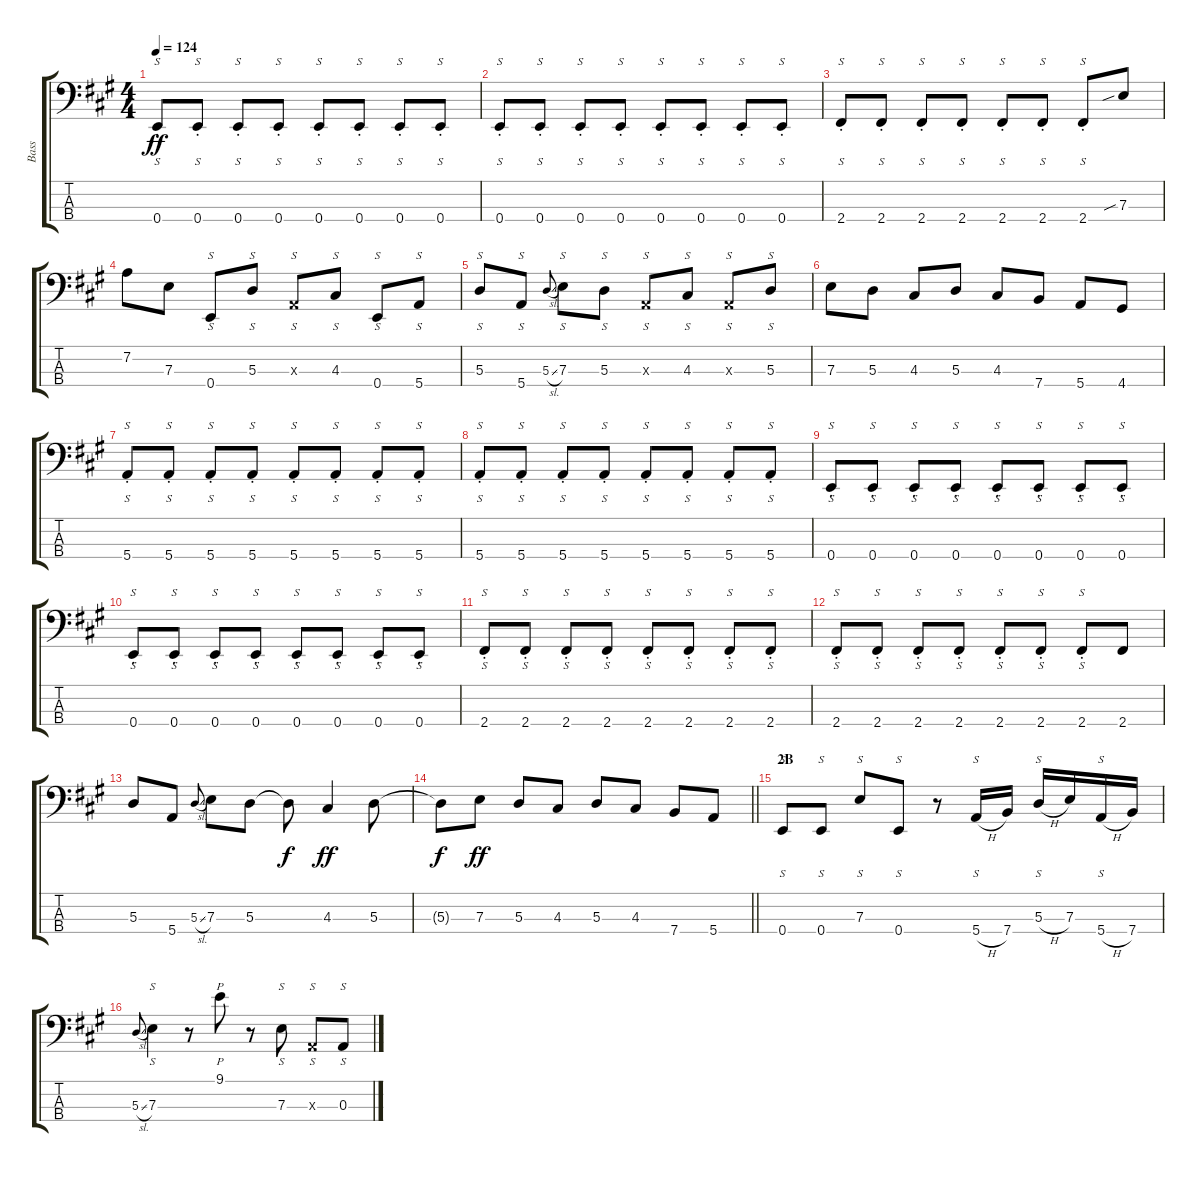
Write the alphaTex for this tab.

\track ("Bass" "Bass") {instrument slapbass2}
\staff {score tabs}
\tuning (G2 D2 A1 E1) {hide}
\ts (4 4)
\tempo 124
\clef f4
\ks a
0.4{st}.8{s dy ff} 0.4{st}.8{s} 0.4{st}.8{s} 0.4{st}.8{s} 0.4{st}.8{s} 0.4{st}.8{s} 0.4{st}.8{s} 0.4{st}.8{s} |
0.4{st}.8{s} 0.4{st}.8{s} 0.4{st}.8{s} 0.4{st}.8{s} 0.4{st}.8{s} 0.4{st}.8{s} 0.4{st}.8{s} 0.4{st}.8{s} |
2.4{st}.8{s} 2.4{st}.8{s} 2.4{st}.8{s} 2.4{st}.8{s} 2.4{st}.8{s} 2.4{st}.8{s} 2.4{st}.8{s} 7.3{sib}.8 |
7.2.8 7.3.8 0.4.8{s} 5.3.8{s} 0.3{x}.8{s} 4.3.8{s} 0.4.8{s} 5.4.8{s} |
5.3.8{s} 5.4.8{s} 5.3{sl}.8{gr onbeat} 7.3.8{s} 5.3.8{s} 0.3{x}.8{s} 4.3.8{s} 0.3{x}.8{s} 5.3.8{s} |
7.3.8 5.3.8 4.3.8 5.3.8 4.3.8 7.4.8 5.4.8 4.4.8 |
5.4{st}.8{s} 5.4{st}.8{s} 5.4{st}.8{s} 5.4{st}.8{s} 5.4{st}.8{s} 5.4{st}.8{s} 5.4{st}.8{s} 5.4{st}.8{s} |
5.4{st}.8{s} 5.4{st}.8{s} 5.4{st}.8{s} 5.4{st}.8{s} 5.4{st}.8{s} 5.4{st}.8{s} 5.4{st}.8{s} 5.4{st}.8{s} |
0.4{st}.8{s} 0.4{st}.8{s} 0.4{st}.8{s} 0.4{st}.8{s} 0.4{st}.8{s} 0.4{st}.8{s} 0.4{st}.8{s} 0.4{st}.8{s} |
0.4{st}.8{s} 0.4{st}.8{s} 0.4{st}.8{s} 0.4{st}.8{s} 0.4{st}.8{s} 0.4{st}.8{s} 0.4{st}.8{s} 0.4{st}.8{s} |
2.4{st}.8{s} 2.4{st}.8{s} 2.4{st}.8{s} 2.4{st}.8{s} 2.4{st}.8{s} 2.4{st}.8{s} 2.4{st}.8{s} 2.4{st}.8{s} |
2.4{st}.8{s} 2.4{st}.8{s} 2.4{st}.8{s} 2.4{st}.8{s} 2.4{st}.8{s} 2.4{st}.8{s} 2.4{st}.8{s} 2.4.8 |
5.3.8 5.4.8 5.3{sl}.8{gr onbeat} 7.3.8 5.3.8 5.3{t}.8{dy f} 4.3.4{dy ff} 5.3.8 |
\barLineRight lightlight
5.3{t}.8{dy f} 7.3.8{dy ff} 5.3.8 4.3.8 5.3.8 4.3.8 7.4.8 5.4.8 |
\section ("" "2B")
0.4.8{s} 0.4.8{s} 7.3.8{s} 0.4.8{s} r.8 5.4{h}.16{s} 7.4.16 5.3{h}.16{s} 7.3.16 5.4{h}.16{s} 7.4.16 |
5.3{sl}.8{gr onbeat} 7.3.4{s} r.8 9.1.8{p} r.8 7.3.8{s} 0.3{x}.8{s} 0.3.8{s}
